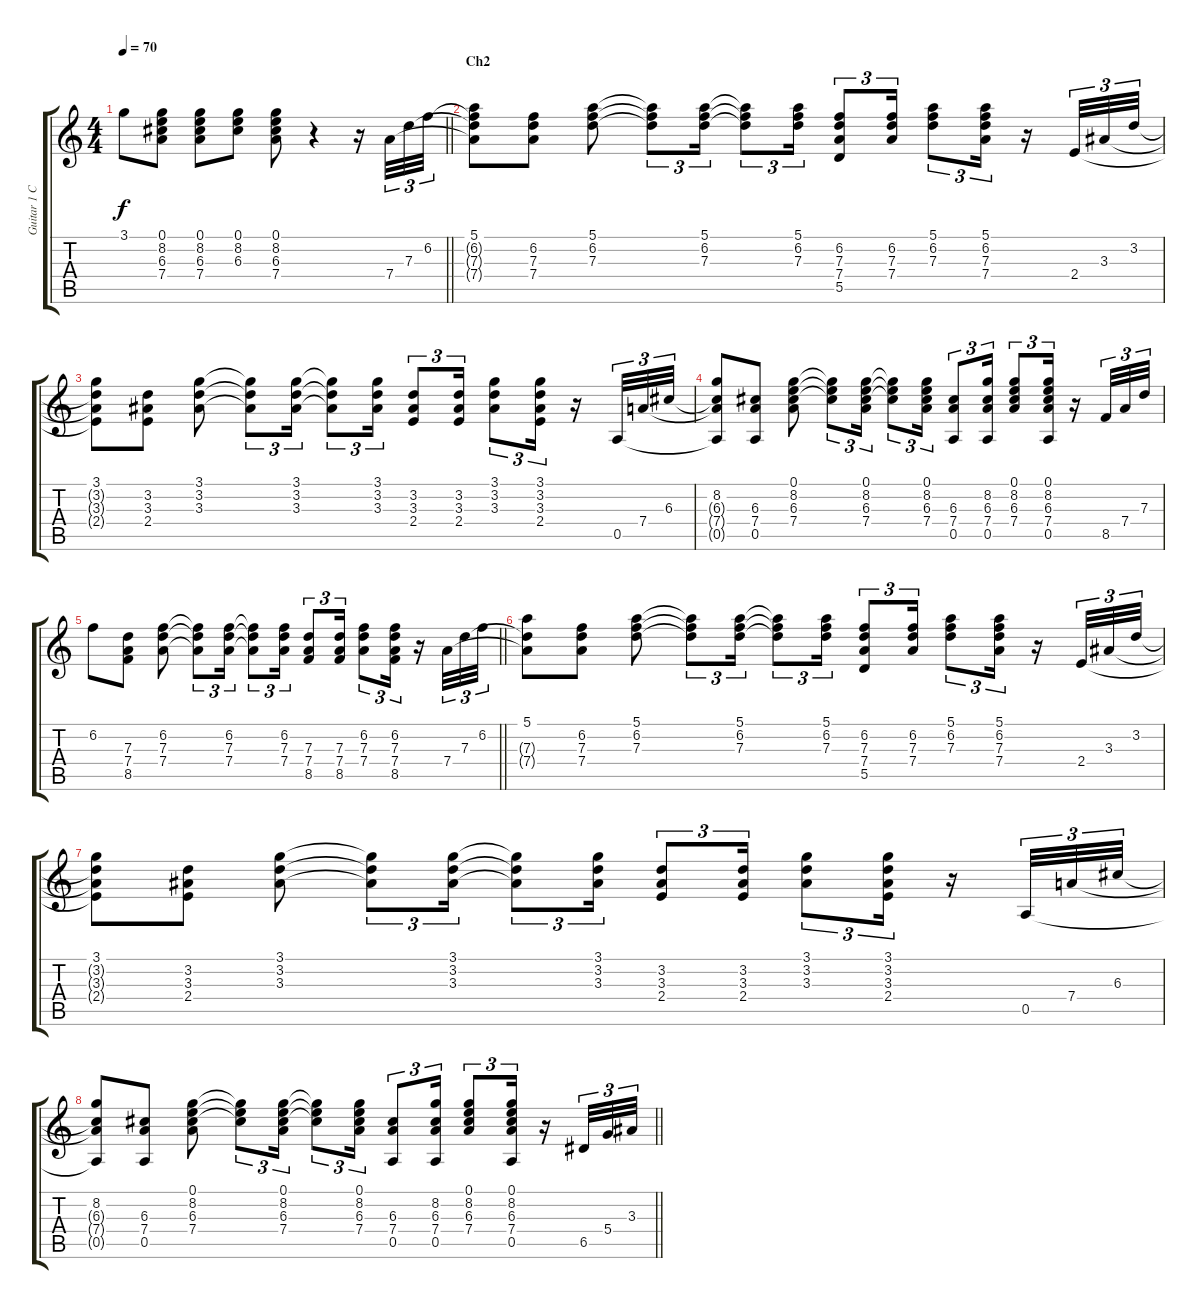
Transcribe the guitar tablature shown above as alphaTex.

\track ("Guitar 1 Cln" "Guitar 1 C") {instrument acousticguitarsteel}
\staff {score tabs}
\tuning (E4 B3 G3 D3 A2 E2) {hide}
\ts (4 4)
\tempo 70
\clef g2
\barLineRight lightlight
\ks c
3.1.8{dy f} (0.1 8.2 6.3 7.4).8 (0.1 8.2 6.3 7.4).8 (0.1 8.2 6.3).8 (0.1 8.2 6.3 7.4).8 r.4 r.16 7.4.32{tu (3 2)} 7.3.32{tu (3 2)} 6.2.32{tu (3 2)} |
\section ("" "Ch2")
(5.1 6.2{t} 7.3{t} 7.4{t}).8 (6.2 7.3 7.4).8 (5.1 6.2 7.3).8 (5.1{t} 6.2{t} 7.3{t}).8{tu (3 2)} (5.1 6.2 7.3).16{tu (3 2)} (5.1{t} 6.2{t} 7.3{t}).8{tu (3 2)} (5.1 6.2 7.3).16{tu (3 2)} (6.2 7.3 7.4 5.5).8{tu (3 2)} (6.2 7.3 7.4).16{tu (3 2)} (5.1 6.2 7.3).8{tu (3 2)} (5.1 6.2 7.3 7.4).16{tu (3 2)} r.16 2.4.32{tu (3 2)} 3.3.32{tu (3 2)} 3.2.32{tu (3 2)} |
(3.1 3.2{t} 3.3{t} 2.4{t}).8 (3.2 3.3 2.4).8 (3.1 3.2 3.3).8 (3.1{t} 3.2{t} 3.3{t}).8{tu (3 2)} (3.1 3.2 3.3).16{tu (3 2)} (3.1{t} 3.2{t} 3.3{t}).8{tu (3 2)} (3.1 3.2 3.3).16{tu (3 2)} (3.2 3.3 2.4).8{tu (3 2)} (3.2 3.3 2.4).16{tu (3 2)} (3.1 3.2 3.3).8{tu (3 2)} (3.1 3.2 3.3 2.4).16{tu (3 2)} r.16 0.5.32{tu (3 2)} 7.4.32{tu (3 2)} 6.3.32{tu (3 2)} |
(8.2 6.3{t} 7.4{t} 0.5{t}).8 (6.3 7.4 0.5).8 (0.1 8.2 6.3 7.4).8 (0.1{t} 8.2{t} 6.3{t}).8{tu (3 2)} (0.1 8.2 6.3 7.4).16{tu (3 2)} (0.1{t} 8.2{t} 6.3{t}).8{tu (3 2)} (0.1 8.2 6.3 7.4).16{tu (3 2)} (6.3 7.4 0.5).8{tu (3 2)} (8.2 6.3 7.4 0.5).16{tu (3 2)} (0.1 8.2 6.3 7.4).8{tu (3 2)} (0.1 8.2 6.3 7.4 0.5).16{tu (3 2)} r.16 8.5.32{tu (3 2)} 7.4.32{tu (3 2)} 7.3.32{tu (3 2)} |
\barLineRight lightlight
6.2.8 (7.3 7.4 8.5).8 (6.2 7.3 7.4).8 (6.2{t} 7.3{t} 7.4{t}).8{tu (3 2)} (6.2 7.3 7.4).16{tu (3 2)} (6.2{t} 7.3{t} 7.4{t}).8{tu (3 2)} (6.2 7.3 7.4).16{tu (3 2)} (7.3 7.4 8.5).8{tu (3 2)} (7.3 7.4 8.5).16{tu (3 2)} (6.2 7.3 7.4).8{tu (3 2)} (6.2 7.3 7.4 8.5).16{tu (3 2)} r.16 7.4.32{tu (3 2)} 7.3.32{tu (3 2)} 6.2.32{tu (3 2)} |
(5.1 7.3{t} 7.4{t}).8 (6.2 7.3 7.4).8 (5.1 6.2 7.3).8 (5.1{t} 6.2{t} 7.3{t}).8{tu (3 2)} (5.1 6.2 7.3).16{tu (3 2)} (5.1{t} 6.2{t} 7.3{t}).8{tu (3 2)} (5.1 6.2 7.3).16{tu (3 2)} (6.2 7.3 7.4 5.5).8{tu (3 2)} (6.2 7.3 7.4).16{tu (3 2)} (5.1 6.2 7.3).8{tu (3 2)} (5.1 6.2 7.3 7.4).16{tu (3 2)} r.16 2.4.32{tu (3 2)} 3.3.32{tu (3 2)} 3.2.32{tu (3 2)} |
(3.1 3.2{t} 3.3{t} 2.4{t}).8 (3.2 3.3 2.4).8 (3.1 3.2 3.3).8 (3.1{t} 3.2{t} 3.3{t}).8{tu (3 2)} (3.1 3.2 3.3).16{tu (3 2)} (3.1{t} 3.2{t} 3.3{t}).8{tu (3 2)} (3.1 3.2 3.3).16{tu (3 2)} (3.2 3.3 2.4).8{tu (3 2)} (3.2 3.3 2.4).16{tu (3 2)} (3.1 3.2 3.3).8{tu (3 2)} (3.1 3.2 3.3 2.4).16{tu (3 2)} r.16 0.5.32{tu (3 2)} 7.4.32{tu (3 2)} 6.3.32{tu (3 2)} |
\barLineRight lightlight
(8.2 6.3{t} 7.4{t} 0.5{t}).8 (6.3 7.4 0.5).8 (0.1 8.2 6.3 7.4).8 (0.1{t} 8.2{t} 6.3{t}).8{tu (3 2)} (0.1 8.2 6.3 7.4).16{tu (3 2)} (0.1{t} 8.2{t} 6.3{t}).8{tu (3 2)} (0.1 8.2 6.3 7.4).16{tu (3 2)} (6.3 7.4 0.5).8{tu (3 2)} (8.2 6.3 7.4 0.5).16{tu (3 2)} (0.1 8.2 6.3 7.4).8{tu (3 2)} (0.1 8.2 6.3 7.4 0.5).16{tu (3 2)} r.16 6.5.32{tu (3 2)} 5.4.32{tu (3 2)} 3.3.32{tu (3 2)}
